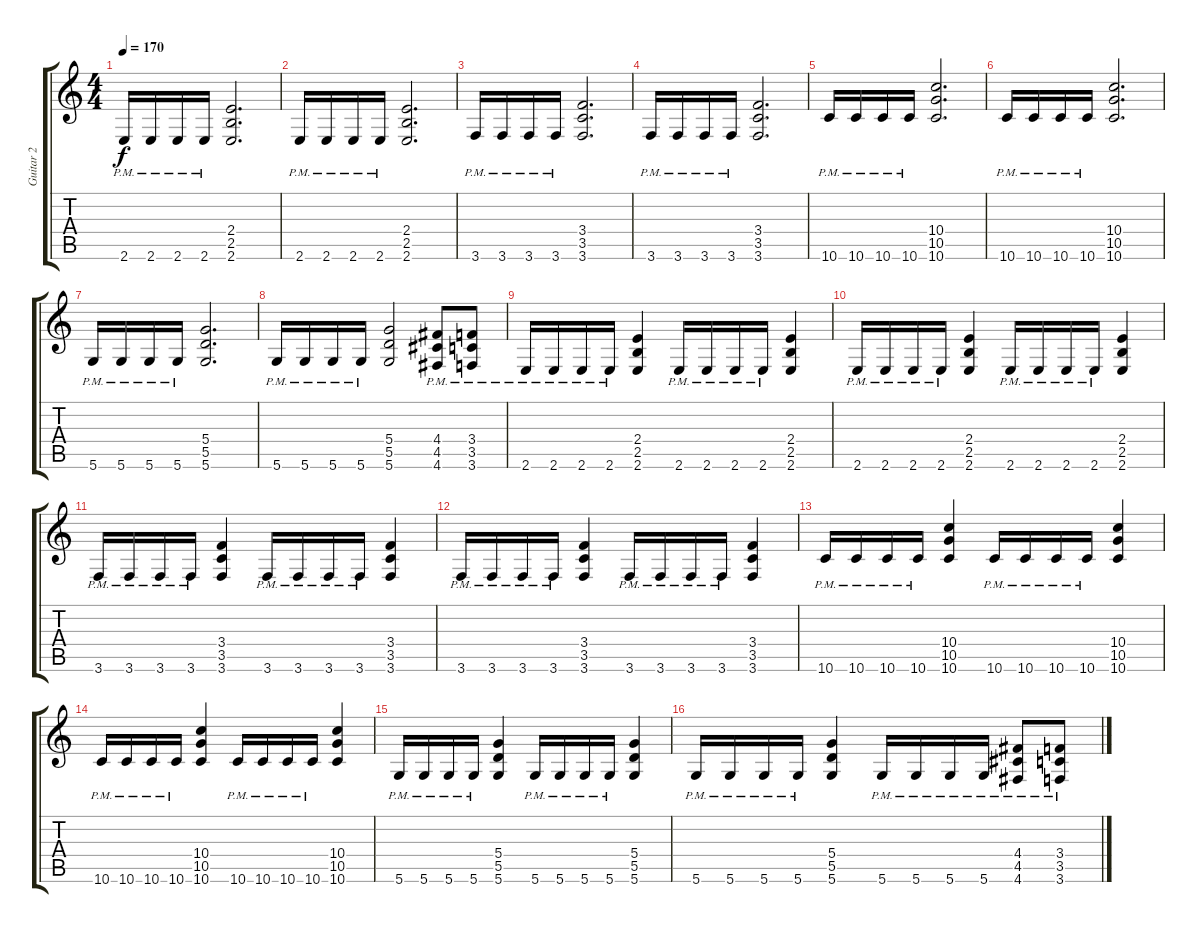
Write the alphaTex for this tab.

\track ("Guitar 2" "Guitar 2") {instrument distortionguitar}
\staff {score tabs}
\tuning (E4 B3 G3 D3 A2 D2) {hide}
\ts (4 4)
\tempo 170
\clef g2
\ks c
2.6{pm}.16{dy f} 2.6{pm}.16 2.6{pm}.16 2.6{pm}.16 (2.4 2.5 2.6).2{d} |
2.6{pm}.16 2.6{pm}.16 2.6{pm}.16 2.6{pm}.16 (2.4 2.5 2.6).2{d} |
3.6{pm}.16 3.6{pm}.16 3.6{pm}.16 3.6{pm}.16 (3.4 3.5 3.6).2{d} |
3.6{pm}.16 3.6{pm}.16 3.6{pm}.16 3.6{pm}.16 (3.4 3.5 3.6).2{d} |
10.6{pm}.16 10.6{pm}.16 10.6{pm}.16 10.6{pm}.16 (10.4 10.5 10.6).2{d} |
10.6{pm}.16 10.6{pm}.16 10.6{pm}.16 10.6{pm}.16 (10.4 10.5 10.6).2{d} |
5.6{pm}.16 5.6{pm}.16 5.6{pm}.16 5.6{pm}.16 (5.4 5.5 5.6).2{d} |
5.6{pm}.16 5.6{pm}.16 5.6{pm}.16 5.6{pm}.16 (5.4 5.5 5.6).2 (4.4{pm} 4.5{pm} 4.6{pm}).8 (3.4{pm} 3.5{pm} 3.6{pm}).8 |
2.6{pm}.16 2.6{pm}.16 2.6{pm}.16 2.6{pm}.16 (2.4 2.5 2.6).4 2.6{pm}.16 2.6{pm}.16 2.6{pm}.16 2.6{pm}.16 (2.4 2.5 2.6).4 |
2.6{pm}.16 2.6{pm}.16 2.6{pm}.16 2.6{pm}.16 (2.4 2.5 2.6).4 2.6{pm}.16 2.6{pm}.16 2.6{pm}.16 2.6{pm}.16 (2.4 2.5 2.6).4 |
3.6{pm}.16 3.6{pm}.16 3.6{pm}.16 3.6{pm}.16 (3.4 3.5 3.6).4 3.6{pm}.16 3.6{pm}.16 3.6{pm}.16 3.6{pm}.16 (3.4 3.5 3.6).4 |
3.6{pm}.16 3.6{pm}.16 3.6{pm}.16 3.6{pm}.16 (3.4 3.5 3.6).4 3.6{pm}.16 3.6{pm}.16 3.6{pm}.16 3.6{pm}.16 (3.4 3.5 3.6).4 |
10.6{pm}.16 10.6{pm}.16 10.6{pm}.16 10.6{pm}.16 (10.4 10.5 10.6).4 10.6{pm}.16 10.6{pm}.16 10.6{pm}.16 10.6{pm}.16 (10.4 10.5 10.6).4 |
10.6{pm}.16 10.6{pm}.16 10.6{pm}.16 10.6{pm}.16 (10.4 10.5 10.6).4 10.6{pm}.16 10.6{pm}.16 10.6{pm}.16 10.6{pm}.16 (10.4 10.5 10.6).4 |
5.6{pm}.16 5.6{pm}.16 5.6{pm}.16 5.6{pm}.16 (5.4 5.5 5.6).4 5.6{pm}.16 5.6{pm}.16 5.6{pm}.16 5.6{pm}.16 (5.4 5.5 5.6).4 |
5.6{pm}.16 5.6{pm}.16 5.6{pm}.16 5.6{pm}.16 (5.4 5.5 5.6).4 5.6{pm}.16 5.6{pm}.16 5.6{pm}.16 5.6{pm}.16 (4.4{pm} 4.5{pm} 4.6{pm}).8 (3.4{pm} 3.5{pm} 3.6{pm}).8
